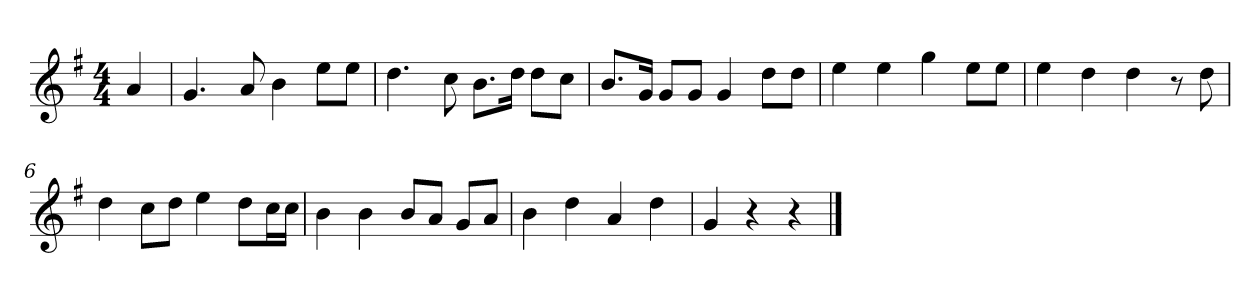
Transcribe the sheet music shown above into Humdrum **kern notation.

**kern
*part1
*staff1
*k[f#]
*M4/4
*MM120
=
4a
=1
4.g
8a
4b
8eeL
8eeJ
=2
4.dd
8cc
8.bL
16ddJk
8ddL
8ccJ
=3
8.bL
16gJk
8gL
8gJ
4g
8ddL
8ddJ
=4
4ee
4ee
4gg
8eeL
8eeJ
=5
4ee
4dd
4dd
8r
8dd
=6
4dd
8ccL
8ddJ
4ee
8ddL
16ccL
16ccJJ
=7
4b
4b
8bL
8aJ
8gL
8aJ
=8
4b
4dd
4a
4dd
=9
4g
4r
4r
==
*-
